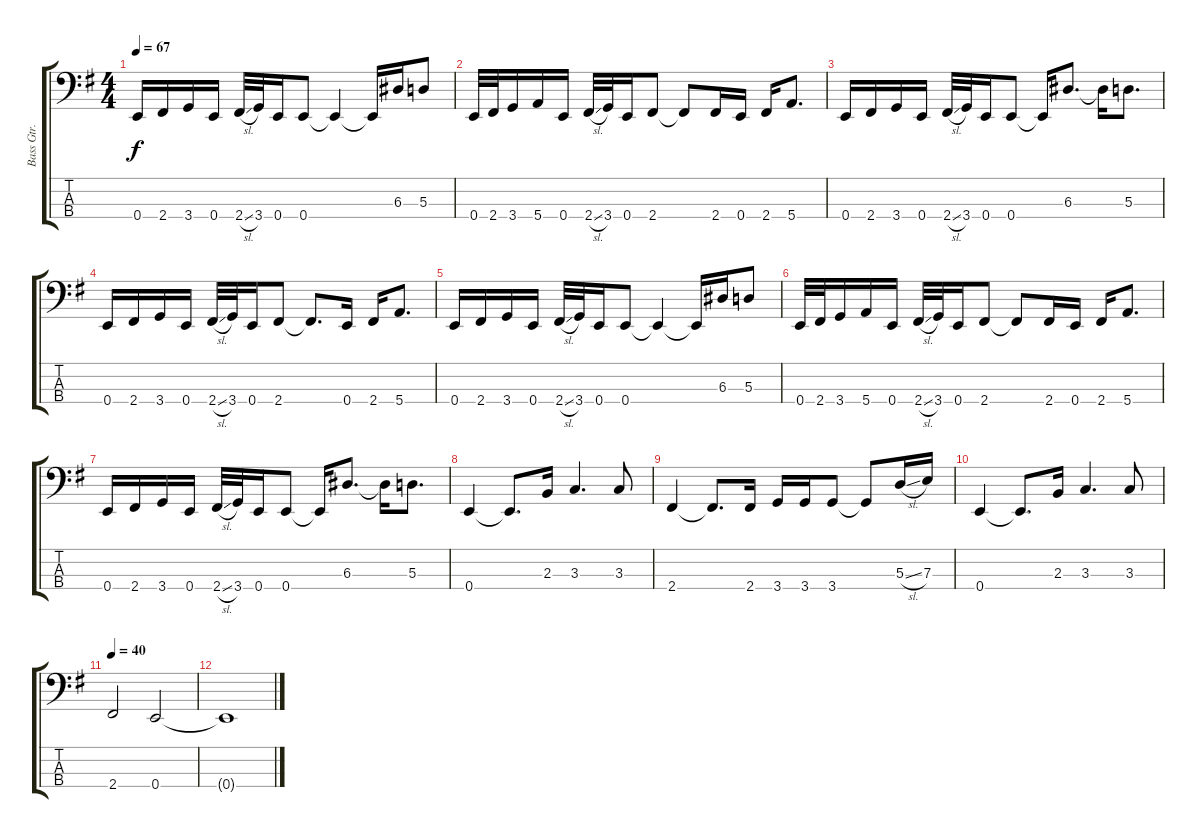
\track ("Bass Gtr." "Bass Gtr.") {instrument electricbasspick}
\staff {score tabs}
\tuning (G2 D2 A1 E1) {hide}
\ts (4 4)
\tempo 67
\clef f4
\ks eminor
0.4.16{dy f} 2.4.16 3.4.16 0.4.16 2.4{sl}.32 3.4.32 0.4.16 0.4.8 0.4{t}.4 0.4{t}.16 6.3.16 5.3.8 |
0.4.32 2.4.32 3.4.16 5.4.16 0.4.16 2.4{sl}.32 3.4.32 0.4.16 2.4.8 2.4{t}.8 2.4.16 0.4.16 2.4.16 5.4.8{d} |
0.4.16 2.4.16 3.4.16 0.4.16 2.4{sl}.32 3.4.32 0.4.16 0.4.8 0.4{t}.16 6.3.8{d} 6.3{t}.16 5.3.8{d} |
0.4.16 2.4.16 3.4.16 0.4.16 2.4{sl}.32 3.4.32 0.4.16 2.4.8 2.4{t}.8{d} 0.4.16 2.4.16 5.4.8{d} |
0.4.16 2.4.16 3.4.16 0.4.16 2.4{sl}.32 3.4.32 0.4.16 0.4.8 0.4{t}.4 0.4{t}.16 6.3.16 5.3.8 |
0.4.32 2.4.32 3.4.16 5.4.16 0.4.16 2.4{sl}.32 3.4.32 0.4.16 2.4.8 2.4{t}.8 2.4.16 0.4.16 2.4.16 5.4.8{d} |
0.4.16 2.4.16 3.4.16 0.4.16 2.4{sl}.32 3.4.32 0.4.16 0.4.8 0.4{t}.16 6.3.8{d} 6.3{t}.16 5.3.8{d} |
0.4.4 0.4{t}.8{d} 2.3.16 3.3.4{d} 3.3.8 |
2.4.4 2.4{t}.8{d} 2.4.16 3.4.16 3.4.16 3.4.8 3.4{t}.8 5.3{sl}.16 7.3.16 |
0.4.4 0.4{t}.8{d} 2.3.16 3.3.4{d} 3.3.8 |
\tempo 40
2.4.2 0.4.2 |
0.4{t}.1
